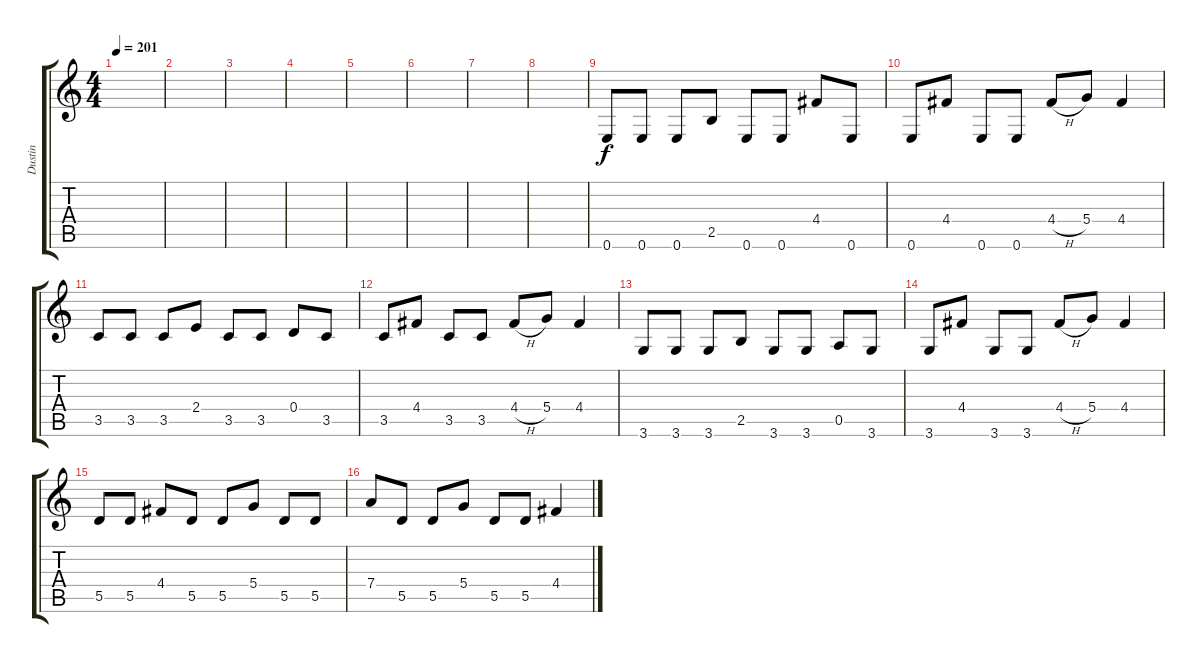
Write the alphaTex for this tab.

\track ("Dustin" "Dustin") {instrument overdrivenguitar}
\staff {score tabs}
\tuning (E4 B3 G3 D3 A2 E2) {hide}
\ts (4 4)
\tempo 201
\clef g2
\ks c
|
|
|
|
|
|
|
|
0.6.8 0.6.8 0.6.8 2.5.8 0.6.8 0.6.8 4.4.8 0.6.8 |
0.6.8 4.4.8 0.6.8 0.6.8 4.4{h}.8 5.4.8 4.4.4 |
3.5.8 3.5.8 3.5.8 2.4.8 3.5.8 3.5.8 0.4.8 3.5.8 |
3.5.8 4.4.8 3.5.8 3.5.8 4.4{h}.8 5.4.8 4.4.4 |
3.6.8 3.6.8 3.6.8 2.5.8 3.6.8 3.6.8 0.5.8 3.6.8 |
3.6.8 4.4.8 3.6.8 3.6.8 4.4{h}.8 5.4.8 4.4.4 |
5.5.8 5.5.8 4.4.8 5.5.8 5.5.8 5.4.8 5.5.8 5.5.8 |
7.4.8 5.5.8 5.5.8 5.4.8 5.5.8 5.5.8 4.4.4
